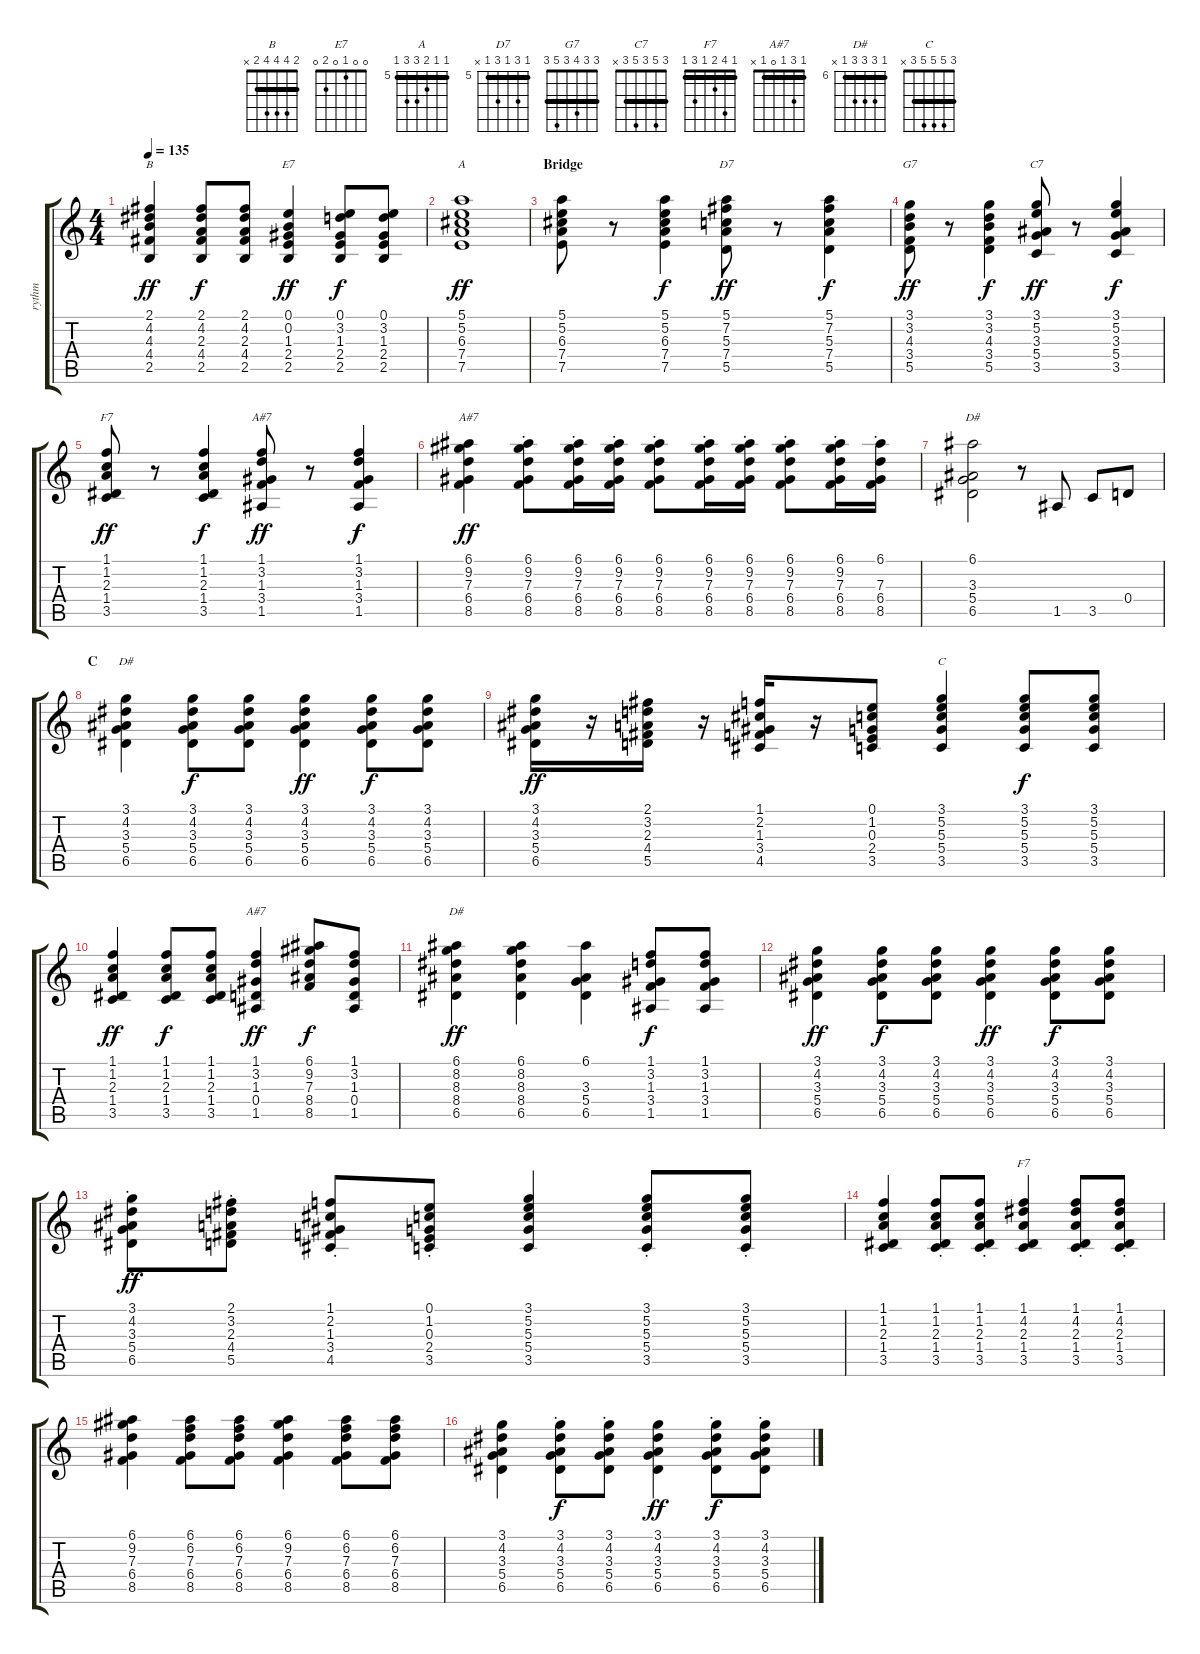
\track ("rythm" "rythm") {instrument acousticguitarsteel}
\staff {score tabs}
\tuning (E4 B3 G3 D3 A2 E2) {hide}
\chord ("B" 2 4 4 4 2 x) {barre 2}
\chord ("E7" 0 0 1 0 2 0)
\chord ("A" 5 5 6 7 7 5) {firstfret 5 barre 5}
\chord ("D7" 5 7 5 7 5 x) {firstfret 5 barre 5}
\chord ("G7" 3 3 4 3 5 3) {barre 3}
\chord ("C7" 3 5 3 5 3 x) {barre 3}
\chord ("F7" 1 1 2 1 3 1) {barre 1}
\chord ("A#7" 1 3 1 3 1 x) {barre 1}
\chord ("A#7" 6 9 7 6 8 6) {firstfret 6 barre 6}
\chord ("D#" 6 x 3 5 6 x) {firstfret 3}
\chord ("D#" 3 4 3 5 6 x) {firstfret 3 barre 3}
\chord ("C" 3 5 5 5 3 x) {barre 3}
\chord ("A#7" 1 3 1 0 1 x) {barre 1}
\chord ("D#" 6 8 8 8 6 x) {firstfret 6 barre 6}
\chord ("F7" 1 4 2 1 3 1) {barre 1}
\ts (4 4)
\tempo 135
\clef g2
\ks c
(2.1 4.2 4.3 4.4 2.5).4{ch "B" dy ff} (2.1 4.2 2.3 4.4 2.5).8{dy f} (2.1 4.2 2.3 4.4 2.5).8 (0.1 0.2 1.3 2.4 2.5).4{ch "E7" dy ff} (0.1 3.2 1.3 2.4 2.5).8{dy f} (0.1 3.2 1.3 2.4 2.5).8 |
(5.1 5.2 6.3 7.4 7.5).1{ch "A" dy ff} |
\section ("" "Bridge")
(5.1 5.2 6.3 7.4 7.5).8 r.8 (5.1 5.2 6.3 7.4 7.5).4{dy f} (5.1 7.2 5.3 7.4 5.5).8{ch "D7" dy ff} r.8 (5.1 7.2 5.3 7.4 5.5).4{dy f} |
(3.1 3.2 4.3 3.4 5.5).8{ch "G7" dy ff} r.8 (3.1 3.2 4.3 3.4 5.5).4{dy f} (3.1 5.2 3.3 5.4 3.5).8{ch "C7" dy ff} r.8 (3.1 5.2 3.3 5.4 3.5).4{dy f} |
(1.1 1.2 2.3 1.4 3.5).8{ch "F7" dy ff} r.8 (1.1 1.2 2.3 1.4 3.5).4{dy f} (1.1 3.2 1.3 3.4 1.5).8{ch "A#7" dy ff} r.8 (1.1 3.2 1.3 3.4 1.5).4{dy f} |
(6.1 9.2 7.3 6.4 8.5).4{ch "A#7" dy ff} (6.1{st} 9.2 7.3 6.4 8.5).8 (6.1{st} 9.2 7.3 6.4 8.5).16 (6.1{st} 9.2 7.3 6.4 8.5).16 (6.1{st} 9.2 7.3 6.4 8.5).8 (6.1{st} 9.2 7.3 6.4 8.5).16 (6.1{st} 9.2 7.3 6.4 8.5).16 (6.1{st} 9.2 7.3 6.4 8.5).8 (6.1{st} 9.2 7.3 6.4 8.5).16 (6.1{st} 7.3 6.4 8.5).16 |
(6.1 3.3 5.4 6.5).2{ch "D#"} r.8 1.5.8 3.5.8 0.4.8 |
\section ("" "C")
(3.1 4.2 3.3 5.4 6.5).4{ch "D#"} (3.1 4.2 3.3 5.4 6.5).8{dy f} (3.1 4.2 3.3 5.4 6.5).8 (3.1 4.2 3.3 5.4 6.5).4{dy ff} (3.1 4.2 3.3 5.4 6.5).8{dy f} (3.1 4.2 3.3 5.4 6.5).8 |
(3.1 4.2 3.3 5.4 6.5).16{dy ff} r.16 (2.1 3.2 2.3 4.4 5.5).16 r.16 (1.1 2.2 1.3 3.4 4.5).16 r.16 (0.1 1.2 0.3 2.4 3.5).8 (3.1 5.2 5.3 5.4 3.5).4{ch "C"} (3.1 5.2 5.3 5.4 3.5).8{dy f} (3.1 5.2 5.3 5.4 3.5).8 |
(1.1 1.2 2.3 1.4 3.5).4{dy ff} (1.1 1.2 2.3 1.4 3.5).8{dy f} (1.1 1.2 2.3 1.4 3.5).8 (1.1 3.2 1.3 0.4 1.5).4{ch "A#7" dy ff} (6.1 9.2 7.3 8.4 8.5).8{dy f} (1.1 3.2 1.3 0.4 1.5).8 |
(6.1 8.2 8.3 8.4 6.5).4{ch "D#" dy ff} (6.1 8.2 8.3 8.4 6.5).4 (6.1 3.3 5.4 6.5).4 (1.1 3.2 1.3 3.4 1.5).8{dy f} (1.1 3.2 1.3 3.4 1.5).8 |
(3.1 4.2 3.3 5.4 6.5).4{dy ff} (3.1 4.2 3.3 5.4 6.5).8{dy f} (3.1 4.2 3.3 5.4 6.5).8 (3.1 4.2 3.3 5.4 6.5).4{dy ff} (3.1 4.2 3.3 5.4 6.5).8{dy f} (3.1 4.2 3.3 5.4 6.5).8 |
(3.1{st} 4.2 3.3 5.4 6.5).8{dy ff} (2.1{st} 3.2 2.3 4.4 5.5).8 (1.1{st} 2.2 1.3 3.4 4.5).8 (0.1{st} 1.2 0.3 2.4 3.5).8 (3.1 5.2 5.3 5.4 3.5).4 (3.1{st} 5.2 5.3 5.4 3.5).8 (3.1{st} 5.2 5.3 5.4 3.5).8 |
(1.1 1.2 2.3 1.4 3.5).4 (1.1{st} 1.2 2.3 1.4 3.5).8 (1.1{st} 1.2 2.3 1.4 3.5).8 (1.1 4.2 2.3 1.4 3.5).4{ch "F7"} (1.1{st} 4.2 2.3 1.4 3.5).8 (1.1{st} 4.2 2.3 1.4 3.5).8 |
(6.1 9.2 7.3 6.4 8.5).4 (6.1 6.2 7.3 6.4 8.5).8 (6.1 6.2 7.3 6.4 8.5).8 (6.1 9.2 7.3 6.4 8.5).4 (6.1 6.2 7.3 6.4 8.5).8 (6.1 6.2 7.3 6.4 8.5).8 |
(3.1 4.2 3.3 5.4 6.5).4 (3.1{st} 4.2 3.3 5.4 6.5).8{dy f} (3.1{st} 4.2 3.3 5.4 6.5).8 (3.1 4.2 3.3 5.4 6.5).4{dy ff} (3.1{st} 4.2 3.3 5.4 6.5).8{dy f} (3.1{st} 4.2 3.3 5.4 6.5).8
